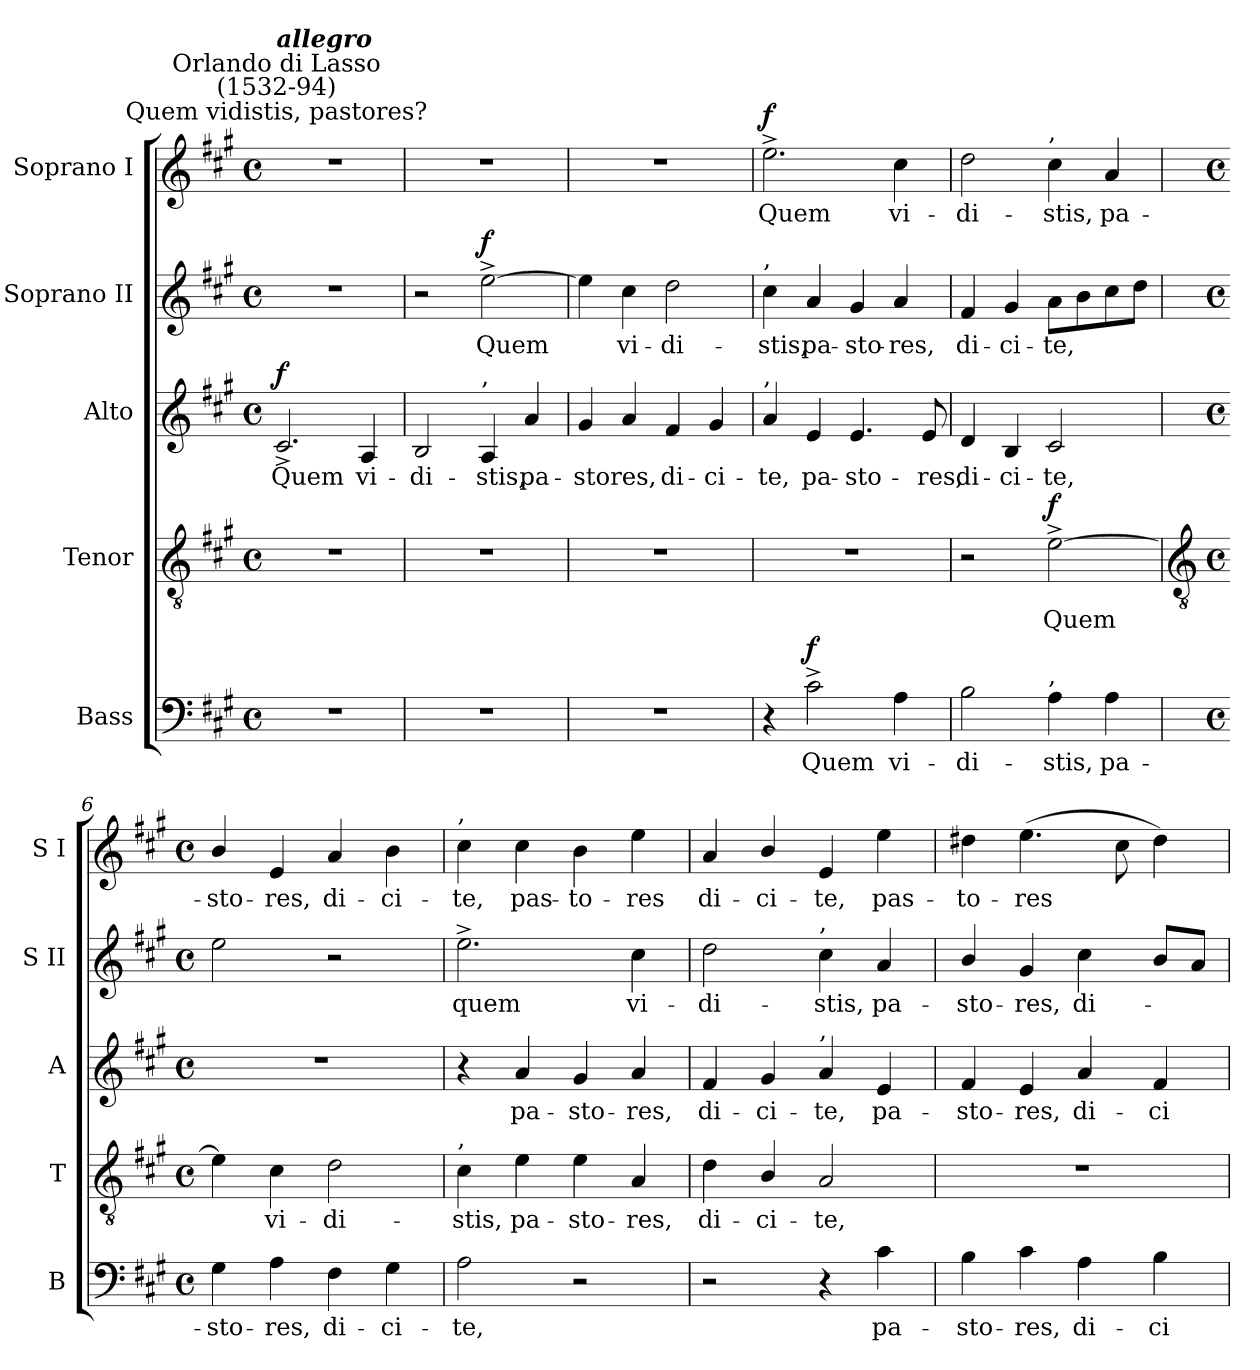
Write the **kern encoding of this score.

**kern	**text	**dynam	**kern	**text	**dynam	**kern	**text	**dynam	**kern	**text	**dynam	**kern	**text	**dynam
*part5	*part5	*part5	*part4	*part4	*part4	*part3	*part3	*part3	*part2	*part2	*part2	*part1	*part1	*part1
*staff5	*staff5	*staff5	*staff4	*staff4	*staff4	*staff3	*staff3	*staff3	*staff2	*staff2	*staff2	*staff1	*staff1	*staff1
*I"Bass	*	*	*I"Tenor	*	*	*I"Alto	*	*	*I"Soprano II	*	*	*I"Soprano I	*	*
*I'B	*	*	*I'T	*	*	*I'A	*	*	*I'S II	*	*	*I'S I	*	*
*clefF4	*	*	*clefGv2	*	*	*clefG2	*	*	*clefG2	*	*	*clefG2	*	*
*k[f#c#g#]	*	*	*k[f#c#g#]	*	*	*k[f#c#g#]	*	*	*k[f#c#g#]	*	*	*k[f#c#g#]	*	*
*A:	*	*	*A:	*	*	*A:	*	*	*A:	*	*	*A:	*	*
*M4/4	*	*	*M4/4	*	*	*M4/4	*	*	*M4/4	*	*	*M4/4	*	*
*met(c)	*	*	*met(c)	*	*	*met(c)	*	*	*met(c)	*	*	*met(c)	*	*
=1	=1	=1	=1	=1	=1	=1	=1	=1	=1	=1	=1	=1	=1	=1
!	!	!	!	!	!	!	!	!	!	!	!	!LO:TX:a:cj:t=Quem vidistis, pastores?	!	!
!	!	!	!	!	!	!	!	!	!	!	!	!LO:TX:a:cj:t=Orlando di Lasso\n(1532-94)	!	!
!	!	!	!	!	!	!	!	!	!	!	!	!LO:TX:a:Bi:t=allegro	!	!
!	!	!	!	!	!	!	!LO:LY:b	!LO:DY:b	!	!	!	!	!	!
1r	.	.	1r	.	.	2.c#^	Quem	f	1r	.	.	1r	.	.
!	!	!	!	!	!	!	!LO:LY:b	!	!	!	!	!	!	!
.	.	.	.	.	.	4A	vi-	.	.	.	.	.	.	.
=2	=2	=2	=2	=2	=2	=2	=2	=2	=2	=2	=2	=2	=2	=2
!	!	!	!	!	!	!	!LO:LY:b	!	!	!	!	!	!	!
1r	.	.	1r	.	.	2B	-di-	.	2r	.	.	1r	.	.
!	!	!	!	!	!	!LO:TX:a:t=,	!	!	!	!	!	!	!	!
!	!	!	!	!	!	!	!LO:LY:b	!	!	!LO:LY:b	!LO:DY:b	!	!	!
.	.	.	.	.	.	4A	-stis,	.	[2ee^	Quem	f	.	.	.
!	!	!	!	!	!	!	!LO:LY:b	!	!	!	!	!	!	!
.	.	.	.	.	.	4a	pa-	.	.	.	.	.	.	.
=3	=3	=3	=3	=3	=3	=3	=3	=3	=3	=3	=3	=3	=3	=3
!	!	!	!	!	!	!	!LO:LY:b	!	!	!	!	!	!	!
1r	.	.	1r	.	.	4g#	-stores,	.	4ee]	.	.	1r	.	.
!	!	!	!	!	!	!	!	!	!	!LO:LY:b	!	!	!	!
.	.	.	.	.	.	4a	.	.	4cc#	vi-	.	.	.	.
!	!	!	!	!	!	!	!LO:LY:b	!	!	!LO:LY:b	!	!	!	!
.	.	.	.	.	.	4f#	di-	.	2dd	-di-	.	.	.	.
!	!	!	!	!	!	!	!LO:LY:b	!	!	!	!	!	!	!
.	.	.	.	.	.	4g#	-ci-	.	.	.	.	.	.	.
=4	=4	=4	=4	=4	=4	=4	=4	=4	=4	=4	=4	=4	=4	=4
!	!	!	!	!	!	!	!	!	!LO:TX:a:t=,	!	!	!	!	!
!	!	!	!	!	!	!LO:TX:a:t=,	!	!	!	!	!	!	!	!
!	!	!	!	!	!	!	!LO:LY:b	!	!	!LO:LY:b	!	!	!LO:LY:b	!LO:DY:b
4r	.	.	1r	.	.	4a	-te,	.	4cc#	-stis,	.	2.ee^	Quem	f
!	!LO:LY:b	!LO:DY:b	!	!	!	!	!LO:LY:b	!	!	!LO:LY:b	!	!	!	!
2c#^	Quem	f	.	.	.	4e	pa-	.	4a	pa-	.	.	.	.
!	!	!	!	!	!	!	!LO:LY:b	!	!	!LO:LY:b	!	!	!	!
.	.	.	.	.	.	4.e	-sto-	.	4g#	-sto-	.	.	.	.
!	!LO:LY:b	!	!	!	!	!	!	!	!	!LO:LY:b	!	!	!LO:LY:b	!
4A	vi-	.	.	.	.	.	.	.	4a	-res,	.	4cc#	vi-	.
!	!	!	!	!	!	!	!LO:LY:b	!	!	!	!	!	!	!
.	.	.	.	.	.	8e	-res,	.	.	.	.	.	.	.
=5	=5	=5	=5	=5	=5	=5	=5	=5	=5	=5	=5	=5	=5	=5
!	!LO:LY:b	!	!	!	!	!	!LO:LY:b	!	!	!LO:LY:b	!	!	!LO:LY:b	!
2B	-di-	.	2r	.	.	4d	di-	.	4f#	di-	.	2dd	-di-	.
!	!	!	!	!	!	!	!LO:LY:b	!	!	!LO:LY:b	!	!	!	!
.	.	.	.	.	.	4B	-ci-	.	4g#	-ci-	.	.	.	.
!	!	!	!	!	!	!	!	!	!	!	!	!LO:TX:a:t=,	!	!
!LO:TX:a:t=,	!	!	!	!	!	!	!	!	!	!	!	!	!	!
!	!LO:LY:b	!	!	!LO:LY:b	!LO:DY:b	!	!LO:LY:b	!	!	!LO:LY:b	!	!	!LO:LY:b	!
4A	-stis,	.	[2e^	Quem	f	2c#	-te,	.	8aL	-te,	.	4cc#	-stis,	.
.	.	.	.	.	.	.	.	.	8b	.	.	.	.	.
!	!LO:LY:b	!	!	!	!	!	!	!	!	!	!	!	!LO:LY:b	!
4A	pa-	.	.	.	.	.	.	.	8cc#	.	.	4a	pa-	.
.	.	.	.	.	.	.	.	.	8ddJ	.	.	.	.	.
!!LO:LB:g=z
=6	=6	=6	=6	=6	=6	=6	=6	=6	=6	=6	=6	=6	=6	=6
*	*	*	*clefGv2	*	*	*	*	*	*	*	*	*	*	*
*M4/4	*	*	*M4/4	*	*	*M4/4	*	*	*M4/4	*	*	*M4/4	*	*
*met(c)	*	*	*met(c)	*	*	*met(c)	*	*	*met(c)	*	*	*met(c)	*	*
!	!LO:LY:b	!	!	!	!	!	!	!	!	!	!	!	!LO:LY:b	!
4G#	-sto-	.	4e]	.	.	1r	.	.	2ee	.	.	4b/	-sto-	.
!	!LO:LY:b	!	!	!LO:LY:b	!	!	!	!	!	!	!	!	!LO:LY:b	!
4A	-res,	.	4c#	vi-	.	.	.	.	.	.	.	4e	-res,	.
!	!LO:LY:b	!	!	!LO:LY:b	!	!	!	!	!	!	!	!	!LO:LY:b	!
4F#	di-	.	2d	-di-	.	.	.	.	2r	.	.	4a	di-	.
!	!LO:LY:b	!	!	!	!	!	!	!	!	!	!	!	!LO:LY:b	!
4G#	-ci-	.	.	.	.	.	.	.	.	.	.	4b	-ci-	.
=7	=7	=7	=7	=7	=7	=7	=7	=7	=7	=7	=7	=7	=7	=7
!	!	!	!	!	!	!	!	!	!	!	!	!LO:TX:a:t=,	!	!
!	!	!	!LO:TX:a:t=,	!	!	!	!	!	!	!	!	!	!	!
!	!LO:LY:b	!	!	!LO:LY:b	!	!	!	!	!	!LO:LY:b	!	!	!LO:LY:b	!
2A	-te,	.	4c#	-stis,	.	4r	.	.	2.ee^	quem	.	4cc#	-te,	.
!	!	!	!	!LO:LY:b	!	!	!LO:LY:b	!	!	!	!	!	!LO:LY:b	!
.	.	.	4e	pa-	.	4a	pa-	.	.	.	.	4cc#	pas-	.
!	!	!	!	!LO:LY:b	!	!	!LO:LY:b	!	!	!	!	!	!LO:LY:b	!
2r	.	.	4e	-sto-	.	4g#	-sto-	.	.	.	.	4b	-to-	.
!	!	!	!	!LO:LY:b	!	!	!LO:LY:b	!	!	!LO:LY:b	!	!	!LO:LY:b	!
.	.	.	4A	-res,	.	4a	-res,	.	4cc#	vi-	.	4ee	-res	.
=8	=8	=8	=8	=8	=8	=8	=8	=8	=8	=8	=8	=8	=8	=8
!	!	!	!	!LO:LY:b	!	!	!LO:LY:b	!	!	!LO:LY:b	!	!	!LO:LY:b	!
2r	.	.	4d	di-	.	4f#	di-	.	2dd	-di-	.	4a	di-	.
!	!	!	!	!LO:LY:b	!	!	!LO:LY:b	!	!	!	!	!	!LO:LY:b	!
.	.	.	4B/	-ci-	.	4g#	-ci-	.	.	.	.	4b/	-ci-	.
!	!	!	!	!	!	!	!	!	!LO:TX:a:t=,	!	!	!	!	!
!	!	!	!	!	!	!LO:TX:a:t=,	!	!	!	!	!	!	!	!
!	!	!	!	!LO:LY:b	!	!	!LO:LY:b	!	!	!LO:LY:b	!	!	!LO:LY:b	!
4r	.	.	2A	-te,	.	4a	-te,	.	4cc#	-stis,	.	4e	-te,	.
!	!LO:LY:b	!	!	!	!	!	!LO:LY:b	!	!	!LO:LY:b	!	!	!LO:LY:b	!
4c#	pa-	.	.	.	.	4e	pa-	.	4a	pa-	.	4ee	pas-	.
=9	=9	=9	=9	=9	=9	=9	=9	=9	=9	=9	=9	=9	=9	=9
!	!LO:LY:b	!	!	!	!	!	!LO:LY:b	!	!	!LO:LY:b	!	!	!LO:LY:b	!
4B	-sto-	.	1r	.	.	4f#	-sto-	.	4b/	-sto-	.	4dd#X	-to-	.
!	!LO:LY:b	!	!	!	!	!	!LO:LY:b	!	!	!LO:LY:b	!	!	!LO:LY:b	!
4c#	-res,	.	.	.	.	4e	-res,	.	4g#	-res,	.	(>4.ee	-res	.
!	!LO:LY:b	!	!	!	!	!	!LO:LY:b	!	!	!LO:LY:b	!	!	!	!
4A	di-	.	.	.	.	4a	di-	.	4cc#	di-	.	.	.	.
.	.	.	.	.	.	.	.	.	.	.	.	8cc#	.	.
!	!LO:LY:b	!	!	!	!	!	!LO:LY:b	!	!	!	!	!	!	!
4B	-ci-	.	.	.	.	4f#	-ci-	.	8bL	.	.	4dd#)	.	.
.	.	.	.	.	.	.	.	.	8aJ	.	.	.	.	.
=	=	=	=	=	=	=	=	=	=	=	=	=	=	=
*-	*-	*-	*-	*-	*-	*-	*-	*-	*-	*-	*-	*-	*-	*-
